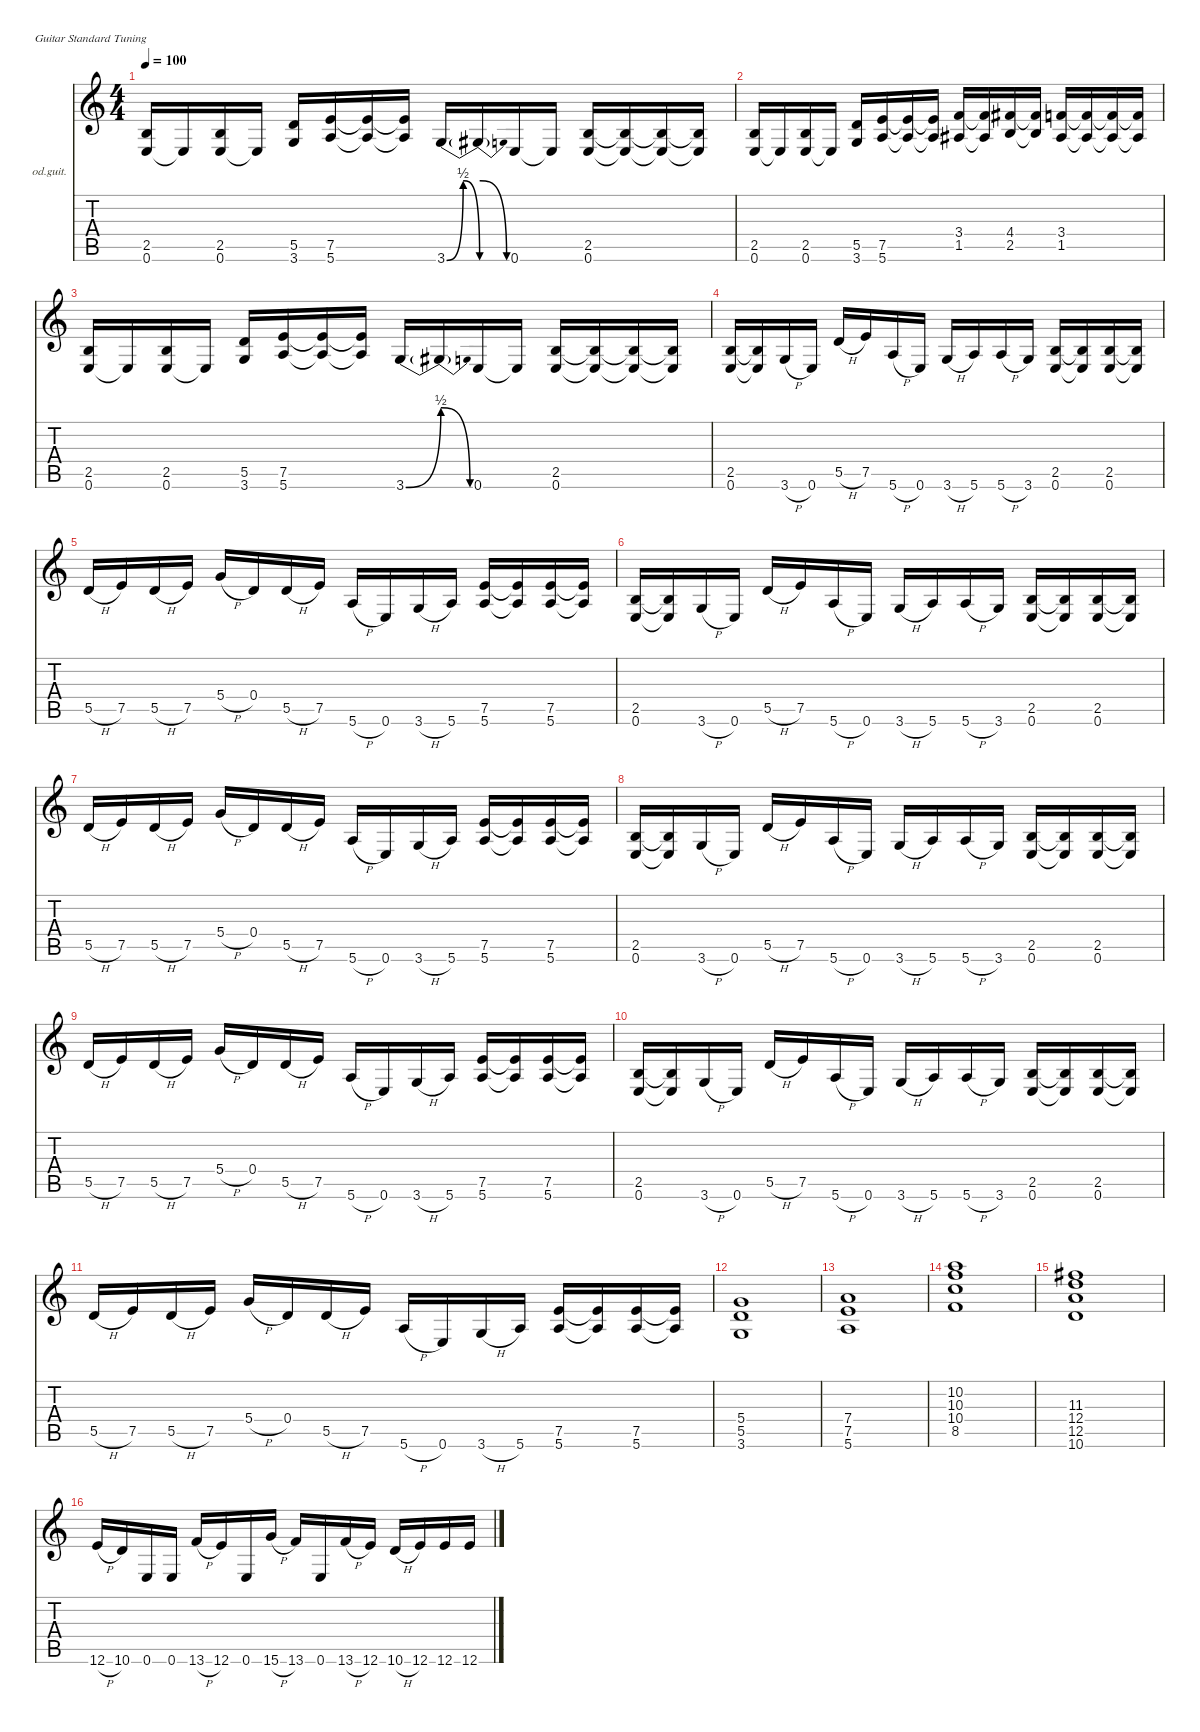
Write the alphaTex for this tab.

\defaultSystemsLayout 4
\hideDynamics
\bracketExtendMode nobrackets
\firstSystemTrackNameOrientation horizontal
\otherSystemsTrackNameOrientation horizontal
\track ("fotis" "od.guit.") {instrument overdrivenguitar}
\staff {score tabs}
\tuning (E4 B3 G3 D3 A2 E2)
\ts (4 4)
\tempo 100
\clef g2
\ks c
(2.5 0.6).16{dy f beam Up} 0.6{t}.16{beam Up} (2.5 0.6).16{beam Up} 0.6{t}.16{beam Up} (5.5 3.6).16{beam Up} (7.5 5.6).16{beam Up} (7.5{t} 5.6{t}).16{beam Up} (7.5{t} 5.6{t}).16{beam Up} 3.6{be (bendrelease 0 0 30 2 30 2 60 0)}.16{beam Up} 3.6{be (release 0 2 60 0) t}.16{beam Up} 0.6.16{beam Up} 0.6{t}.16{beam Up} (2.5 0.6).16{beam Up} (2.5{t} 0.6{t}).16{beam Up} (2.5{t} 0.6{t}).16{beam Up} (2.5{t} 0.6{t}).16{beam Up} |
(2.5 0.6).16{beam Up} 0.6{t}.16{beam Up} (2.5 0.6).16{beam Up} 0.6{t}.16{beam Up} (5.5 3.6).16{beam Up} (7.5 5.6).16{beam Up} (7.5{t} 5.6{t}).16{beam Up} (7.5{t} 5.6{t}).16{beam Up} (3.4 1.5{acc #}).16{beam Up} (3.4{t} 1.5{t acc #}).16{beam Up} (4.4{acc #} 2.5).16{beam Up} (4.4{t acc #} 2.5{t}).16{beam Up} (3.4 1.5{acc #}).16{beam Up} (3.4{t} 1.5{t acc #}).16{beam Up} (3.4{t} 1.5{t acc #}).16{beam Up} (3.4{t} 1.5{t acc #}).16{beam Up} |
(2.5 0.6).16{beam Up} 0.6{t}.16{beam Up} (2.5 0.6).16{beam Up} 0.6{t}.16{beam Up} (5.5 3.6).16{beam Up} (7.5 5.6).16{beam Up} (7.5{t} 5.6{t}).16{beam Up} (7.5{t} 5.6{t}).16{beam Up} 3.6{be (bend 0 0 60 2)}.16{beam Up} 3.6{be (release 0 2 60 0) t}.16{beam Up} 0.6.16{beam Up} 0.6{t}.16{beam Up} (2.5 0.6).16{beam Up} (2.5{t} 0.6{t}).16{beam Up} (2.5{t} 0.6{t}).16{beam Up} (2.5{t} 0.6{t}).16{beam Up} |
(2.5 0.6).16{beam Up} (2.5{t} 0.6{t}).16{beam Up} 3.6{h}.16{beam Up} 0.6.16{beam Up} 5.5{h}.16{beam Up} 7.5.16{beam Up} 5.6{h}.16{beam Up} 0.6.16{beam Up} 3.6{h}.16{beam Up} 5.6.16{beam Up} 5.6{h}.16{beam Up} 3.6.16{beam Up} (2.5 0.6).16{beam Up} (2.5{t} 0.6{t}).16{beam Up} (2.5 0.6).16{beam Up} (2.5{t} 0.6{t}).16{beam Up} |
5.5{h}.16{beam Up} 7.5.16{beam Up} 5.5{h}.16{beam Up} 7.5.16{beam Up} 5.4{h}.16{beam Up} 0.4.16{beam Up} 5.5{h}.16{beam Up} 7.5.16{beam Up} 5.6{h}.16{beam Up} 0.6.16{beam Up} 3.6{h}.16{beam Up} 5.6.16{beam Up} (7.5 5.6).16{beam Up} (7.5{t} 5.6{t}).16{beam Up} (7.5 5.6).16{beam Up} (7.5{t} 5.6{t}).16{beam Up} |
(2.5 0.6).16{beam Up} (2.5{t} 0.6{t}).16{beam Up} 3.6{h}.16{beam Up} 0.6.16{beam Up} 5.5{h}.16{beam Up} 7.5.16{beam Up} 5.6{h}.16{beam Up} 0.6.16{beam Up} 3.6{h}.16{beam Up} 5.6.16{beam Up} 5.6{h}.16{beam Up} 3.6.16{beam Up} (2.5 0.6).16{beam Up} (2.5{t} 0.6{t}).16{beam Up} (2.5 0.6).16{beam Up} (2.5{t} 0.6{t}).16{beam Up} |
5.5{h}.16{beam Up} 7.5.16{beam Up} 5.5{h}.16{beam Up} 7.5.16{beam Up} 5.4{h}.16{beam Up} 0.4.16{beam Up} 5.5{h}.16{beam Up} 7.5.16{beam Up} 5.6{h}.16{beam Up} 0.6.16{beam Up} 3.6{h}.16{beam Up} 5.6.16{beam Up} (7.5 5.6).16{beam Up} (7.5{t} 5.6{t}).16{beam Up} (7.5 5.6).16{beam Up} (7.5{t} 5.6{t}).16{beam Up} |
(2.5 0.6).16{beam Up} (2.5{t} 0.6{t}).16{beam Up} 3.6{h}.16{beam Up} 0.6.16{beam Up} 5.5{h}.16{beam Up} 7.5.16{beam Up} 5.6{h}.16{beam Up} 0.6.16{beam Up} 3.6{h}.16{beam Up} 5.6.16{beam Up} 5.6{h}.16{beam Up} 3.6.16{beam Up} (2.5 0.6).16{beam Up} (2.5{t} 0.6{t}).16{beam Up} (2.5 0.6).16{beam Up} (2.5{t} 0.6{t}).16{beam Up} |
5.5{h}.16{beam Up} 7.5.16{beam Up} 5.5{h}.16{beam Up} 7.5.16{beam Up} 5.4{h}.16{beam Up} 0.4.16{beam Up} 5.5{h}.16{beam Up} 7.5.16{beam Up} 5.6{h}.16{beam Up} 0.6.16{beam Up} 3.6{h}.16{beam Up} 5.6.16{beam Up} (7.5 5.6).16{beam Up} (7.5{t} 5.6{t}).16{beam Up} (7.5 5.6).16{beam Up} (7.5{t} 5.6{t}).16{beam Up} |
(2.5 0.6).16{beam Up} (2.5{t} 0.6{t}).16{beam Up} 3.6{h}.16{beam Up} 0.6.16{beam Up} 5.5{h}.16{beam Up} 7.5.16{beam Up} 5.6{h}.16{beam Up} 0.6.16{beam Up} 3.6{h}.16{beam Up} 5.6.16{beam Up} 5.6{h}.16{beam Up} 3.6.16{beam Up} (2.5 0.6).16{beam Up} (2.5{t} 0.6{t}).16{beam Up} (2.5 0.6).16{beam Up} (2.5{t} 0.6{t}).16{beam Up} |
5.5{h}.16{beam Up} 7.5.16{beam Up} 5.5{h}.16{beam Up} 7.5.16{beam Up} 5.4{h}.16{beam Up} 0.4.16{beam Up} 5.5{h}.16{beam Up} 7.5.16{beam Up} 5.6{h}.16{beam Up} 0.6.16{beam Up} 3.6{h}.16{beam Up} 5.6.16{beam Up} (7.5 5.6).16{beam Up} (7.5{t} 5.6{t}).16{beam Up} (7.5 5.6).16{beam Up} (7.5{t} 5.6{t}).16{beam Up} |
(5.4 5.5 3.6).1{beam Up} |
(7.4 7.5 5.6).1{beam Up} |
(10.2 10.3 10.4 8.5).1{beam Down} |
(11.3{acc #} 12.4 12.5 10.6).1{beam Up} |
12.6{h}.16{beam Up} 10.6.16{beam Up} 0.6.16{beam Up} 0.6.16{beam Up} 13.6{h}.16{beam Up} 12.6.16{beam Up} 0.6.16{beam Up} 15.6{h}.16{beam Up} 13.6.16{beam Up} 0.6.16{beam Up} 13.6{h}.16{beam Up} 12.6.16{beam Up} 10.6{h}.16{beam Up} 12.6.16{beam Up} 12.6.16{beam Up} 12.6.16{beam Up}
